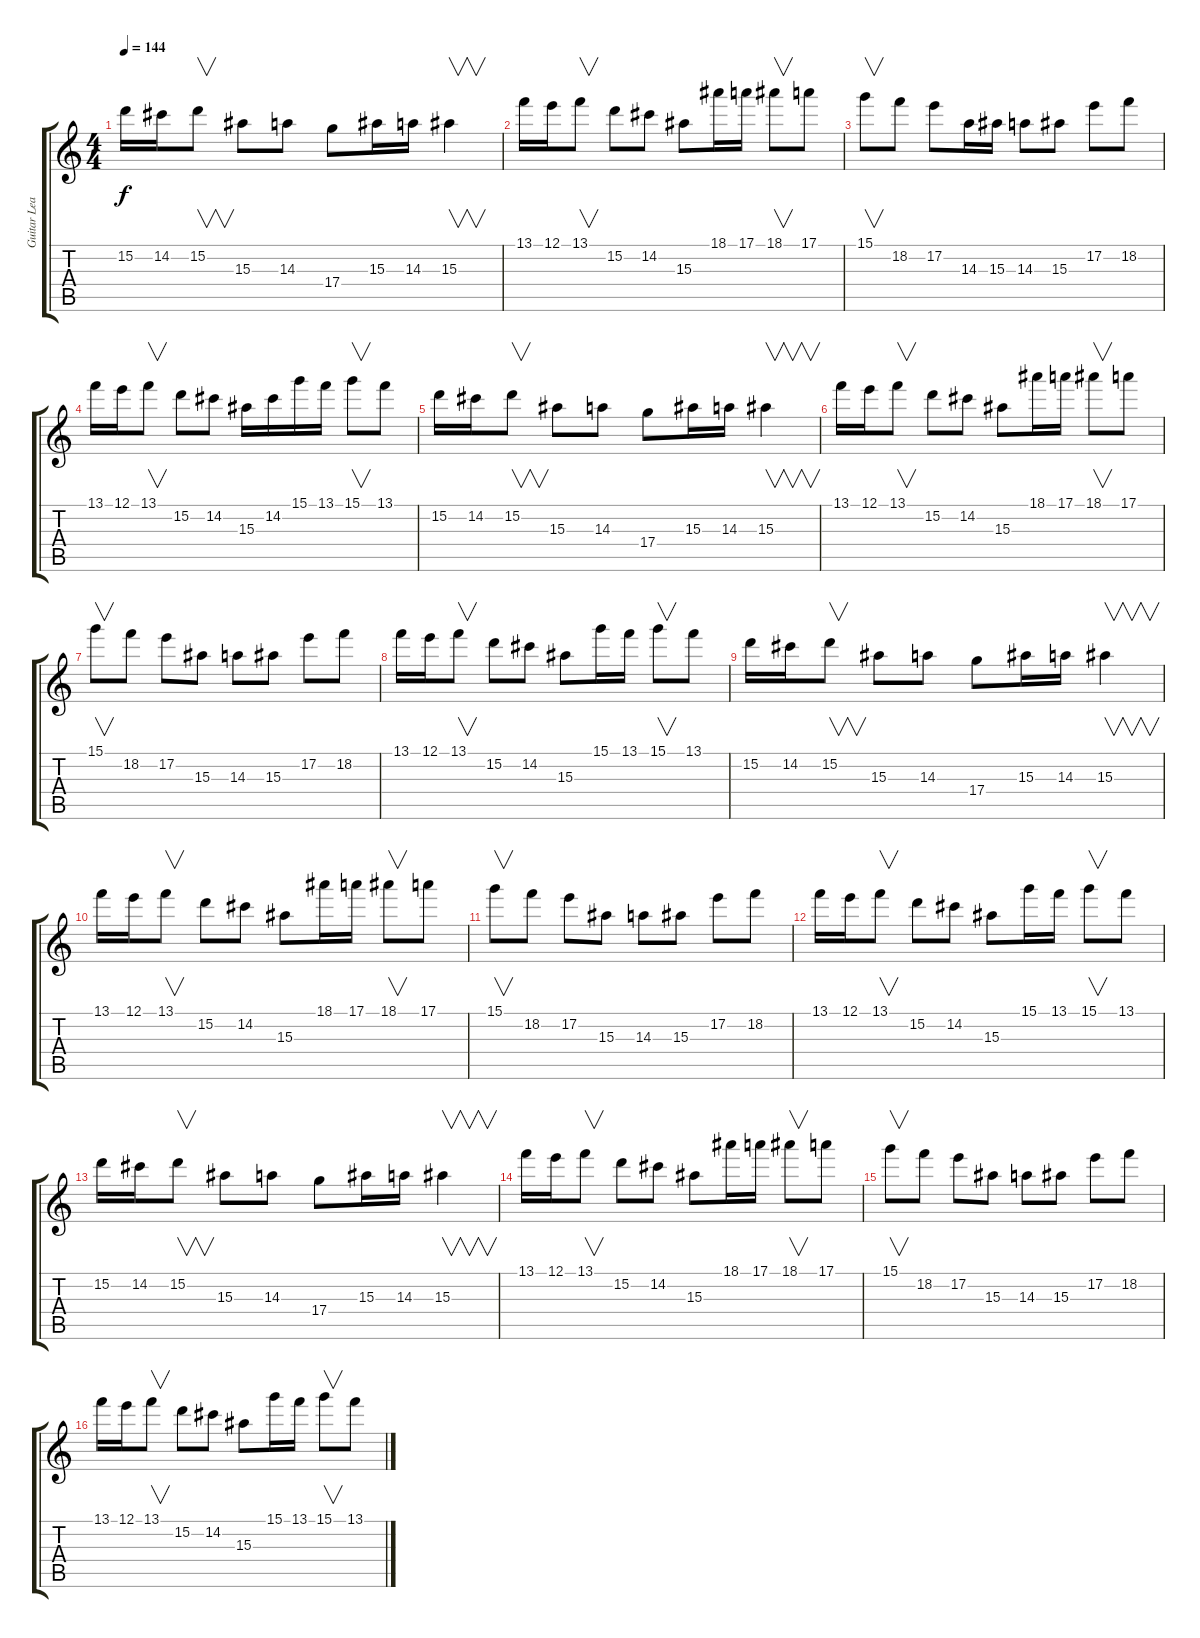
\track ("Guitar Lead" "Guitar Lea") {instrument distortionguitar}
\staff {score tabs}
\tuning (E4 B3 G3 D3 A2 E2) {hide}
\ts (4 4)
\tempo 144
\clef g2
\ks c
15.2.16{dy f} 14.2.16 15.2.8{v} 15.3.8 14.3.8 17.4.8 15.3.16 14.3.16 15.3.4{v} |
13.1.16 12.1.16 13.1.8{v} 15.2.8 14.2.8 15.3.8 18.1.16 17.1.16 18.1.8{v} 17.1.8 |
15.1.8{v} 18.2.8 17.2.8 14.3.16 15.3.16 14.3.8 15.3.8 17.2.8 18.2.8 |
13.1.16 12.1.16 13.1.8{v} 15.2.8 14.2.8 15.3.16 14.2.16 15.1.16 13.1.16 15.1.8{v} 13.1.8 |
15.2.16 14.2.16 15.2.8{v} 15.3.8 14.3.8 17.4.8 15.3.16 14.3.16 15.3.4{v} |
13.1.16 12.1.16 13.1.8{v} 15.2.8 14.2.8 15.3.8 18.1.16 17.1.16 18.1.8{v} 17.1.8 |
15.1.8{v} 18.2.8 17.2.8 15.3.8 14.3.8 15.3.8 17.2.8 18.2.8 |
13.1.16 12.1.16 13.1.8{v} 15.2.8 14.2.8 15.3.8 15.1.16 13.1.16 15.1.8{v} 13.1.8 |
15.2.16 14.2.16 15.2.8{v} 15.3.8 14.3.8 17.4.8 15.3.16 14.3.16 15.3.4{v} |
13.1.16 12.1.16 13.1.8{v} 15.2.8 14.2.8 15.3.8 18.1.16 17.1.16 18.1.8{v} 17.1.8 |
15.1.8{v} 18.2.8 17.2.8 15.3.8 14.3.8 15.3.8 17.2.8 18.2.8 |
13.1.16 12.1.16 13.1.8{v} 15.2.8 14.2.8 15.3.8 15.1.16 13.1.16 15.1.8{v} 13.1.8 |
15.2.16 14.2.16 15.2.8{v} 15.3.8 14.3.8 17.4.8 15.3.16 14.3.16 15.3.4{v} |
13.1.16 12.1.16 13.1.8{v} 15.2.8 14.2.8 15.3.8 18.1.16 17.1.16 18.1.8{v} 17.1.8 |
15.1.8{v} 18.2.8 17.2.8 15.3.8 14.3.8 15.3.8 17.2.8 18.2.8 |
13.1.16 12.1.16 13.1.8{v} 15.2.8 14.2.8 15.3.8 15.1.16 13.1.16 15.1.8{v} 13.1.8
